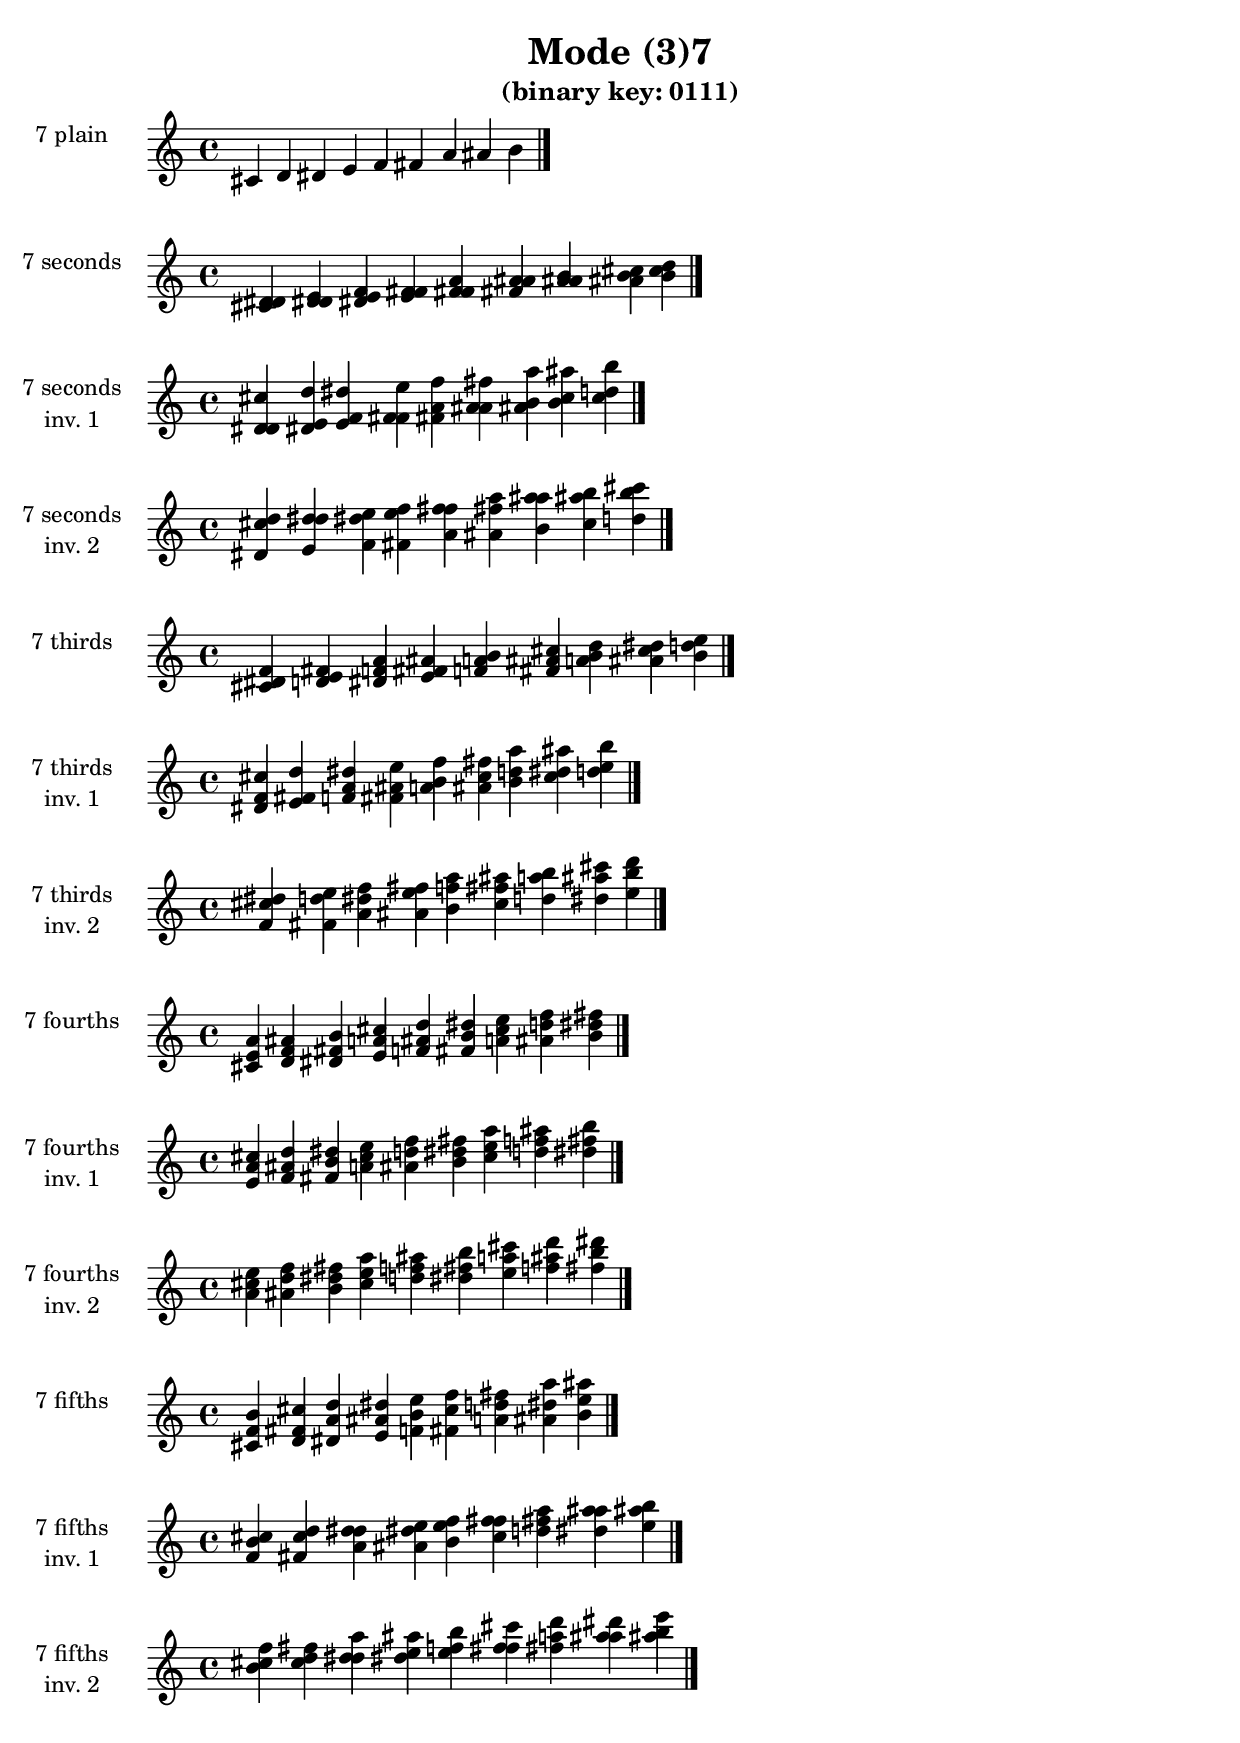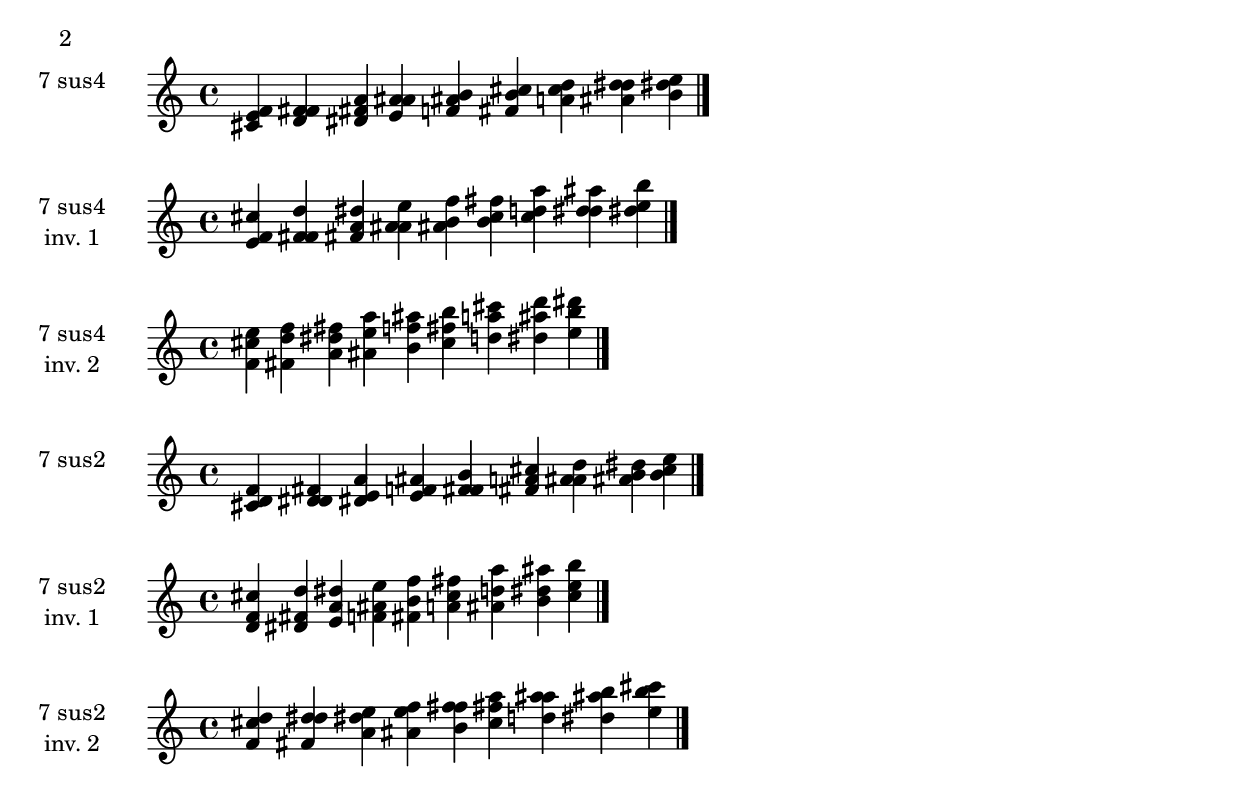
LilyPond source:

\version "2.19.0"

\header {
  title = "Mode (3)7"
  subtitle = "(binary key: 0111)"
 %% Remove default LilyPond tagline
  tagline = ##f
}

\paper {
  #(set-paper-size "a4")
}

global = {
  \key c \major
  \time 4/4
  \tempo 4=100
}

\book {
  \score {
    \new Staff \with {
      instrumentName =  \markup { \column {
         \hcenter-in #14 \line { 7 plain }
         \hcenter-in #14 \line {  } } }
      midiInstrument = "oboe"
    } { \accidentalStyle "default"
        \cadenzaOn cis' d' dis' e' f' fis' a' ais' b'  \cadenzaOff \bar "|." }
    \layout { }
  }
  \score {
    \new Staff \with {
      instrumentName =  \markup { \column {
         \hcenter-in #14 \line { 7 seconds }
         \hcenter-in #14 \line {  } } }
      midiInstrument = "oboe"
    } { \accidentalStyle "default"
        \cadenzaOn <cis' d' dis'> <d' dis' e'> <dis' e' f'> <e' f' fis'> <f' fis' a'> <fis' a' ais'> <a' ais' b'> <ais' b' cis''> <b' cis'' d''>  \cadenzaOff \bar "|." }
    \layout { }
  }
  \score {
    \new Staff \with {
      instrumentName =  \markup { \column {
         \hcenter-in #14 \line { 7 seconds }
         \hcenter-in #14 \line { inv. 1 } } }
      midiInstrument = "oboe"
    } { \accidentalStyle "default"
        \cadenzaOn <d' dis' cis''> <dis' e' d''> <e' f' dis''> <f' fis' e''> <fis' a' f''> <a' ais' fis''> <ais' b' a''> <b' cis'' ais''> <cis'' d'' b''>  \cadenzaOff \bar "|." }
    \layout { }
  }
  \score {
    \new Staff \with {
      instrumentName =  \markup { \column {
         \hcenter-in #14 \line { 7 seconds }
         \hcenter-in #14 \line { inv. 2 } } }
      midiInstrument = "oboe"
    } { \accidentalStyle "default"
        \cadenzaOn <dis' cis'' d''> <e' d'' dis''> <f' dis'' e''> <fis' e'' f''> <a' f'' fis''> <ais' fis'' a''> <b' a'' ais''> <cis'' ais'' b''> <d'' b'' cis'''>  \cadenzaOff \bar "|." }
    \layout { }
  }
  \score {
    \new Staff \with {
      instrumentName =  \markup { \column {
         \hcenter-in #14 \line { 7 thirds }
         \hcenter-in #14 \line {  } } }
      midiInstrument = "oboe"
    } { \accidentalStyle "default"
        \cadenzaOn <cis' dis' f'> <d' e' fis'> <dis' f' a'> <e' fis' ais'> <f' a' b'> <fis' ais' cis''> <a' b' d''> <ais' cis'' dis''> <b' d'' e''>  \cadenzaOff \bar "|." }
    \layout { }
  }
  \score {
    \new Staff \with {
      instrumentName =  \markup { \column {
         \hcenter-in #14 \line { 7 thirds }
         \hcenter-in #14 \line { inv. 1 } } }
      midiInstrument = "oboe"
    } { \accidentalStyle "default"
        \cadenzaOn <dis' f' cis''> <e' fis' d''> <f' a' dis''> <fis' ais' e''> <a' b' f''> <ais' cis'' fis''> <b' d'' a''> <cis'' dis'' ais''> <d'' e'' b''>  \cadenzaOff \bar "|." }
    \layout { }
  }
  \score {
    \new Staff \with {
      instrumentName =  \markup { \column {
         \hcenter-in #14 \line { 7 thirds }
         \hcenter-in #14 \line { inv. 2 } } }
      midiInstrument = "oboe"
    } { \accidentalStyle "default"
        \cadenzaOn <f' cis'' dis''> <fis' d'' e''> <a' dis'' f''> <ais' e'' fis''> <b' f'' a''> <cis'' fis'' ais''> <d'' a'' b''> <dis'' ais'' cis'''> <e'' b'' d'''>  \cadenzaOff \bar "|." }
    \layout { }
  }
  \score {
    \new Staff \with {
      instrumentName =  \markup { \column {
         \hcenter-in #14 \line { 7 fourths }
         \hcenter-in #14 \line {  } } }
      midiInstrument = "oboe"
    } { \accidentalStyle "default"
        \cadenzaOn <cis' e' a'> <d' f' ais'> <dis' fis' b'> <e' a' cis''> <f' ais' d''> <fis' b' dis''> <a' cis'' e''> <ais' d'' f''> <b' dis'' fis''>  \cadenzaOff \bar "|." }
    \layout { }
  }
  \score {
    \new Staff \with {
      instrumentName =  \markup { \column {
         \hcenter-in #14 \line { 7 fourths }
         \hcenter-in #14 \line { inv. 1 } } }
      midiInstrument = "oboe"
    } { \accidentalStyle "default"
        \cadenzaOn <e' a' cis''> <f' ais' d''> <fis' b' dis''> <a' cis'' e''> <ais' d'' f''> <b' dis'' fis''> <cis'' e'' a''> <d'' f'' ais''> <dis'' fis'' b''>  \cadenzaOff \bar "|." }
    \layout { }
  }
  \score {
    \new Staff \with {
      instrumentName =  \markup { \column {
         \hcenter-in #14 \line { 7 fourths }
         \hcenter-in #14 \line { inv. 2 } } }
      midiInstrument = "oboe"
    } { \accidentalStyle "default"
        \cadenzaOn <a' cis'' e''> <ais' d'' f''> <b' dis'' fis''> <cis'' e'' a''> <d'' f'' ais''> <dis'' fis'' b''> <e'' a'' cis'''> <f'' ais'' d'''> <fis'' b'' dis'''>  \cadenzaOff \bar "|." }
    \layout { }
  }
  \score {
    \new Staff \with {
      instrumentName =  \markup { \column {
         \hcenter-in #14 \line { 7 fifths }
         \hcenter-in #14 \line {  } } }
      midiInstrument = "oboe"
    } { \accidentalStyle "default"
        \cadenzaOn <cis' f' b'> <d' fis' cis''> <dis' a' d''> <e' ais' dis''> <f' b' e''> <fis' cis'' f''> <a' d'' fis''> <ais' dis'' a''> <b' e'' ais''>  \cadenzaOff \bar "|." }
    \layout { }
  }
  \score {
    \new Staff \with {
      instrumentName =  \markup { \column {
         \hcenter-in #14 \line { 7 fifths }
         \hcenter-in #14 \line { inv. 1 } } }
      midiInstrument = "oboe"
    } { \accidentalStyle "default"
        \cadenzaOn <f' b' cis''> <fis' cis'' d''> <a' d'' dis''> <ais' dis'' e''> <b' e'' f''> <cis'' f'' fis''> <d'' fis'' a''> <dis'' a'' ais''> <e'' ais'' b''>  \cadenzaOff \bar "|." }
    \layout { }
  }
  \score {
    \new Staff \with {
      instrumentName =  \markup { \column {
         \hcenter-in #14 \line { 7 fifths }
         \hcenter-in #14 \line { inv. 2 } } }
      midiInstrument = "oboe"
    } { \accidentalStyle "default"
        \cadenzaOn <b' cis'' f''> <cis'' d'' fis''> <d'' dis'' a''> <dis'' e'' ais''> <e'' f'' b''> <f'' fis'' cis'''> <fis'' a'' d'''> <a'' ais'' dis'''> <ais'' b'' e'''>  \cadenzaOff \bar "|." }
    \layout { }
  }
  \score {
    \new Staff \with {
      instrumentName =  \markup { \column {
         \hcenter-in #14 \line { 7 sus4 }
         \hcenter-in #14 \line {  } } }
      midiInstrument = "oboe"
    } { \accidentalStyle "default"
        \cadenzaOn <cis' e' f'> <d' f' fis'> <dis' fis' a'> <e' a' ais'> <f' ais' b'> <fis' b' cis''> <a' cis'' d''> <ais' d'' dis''> <b' dis'' e''>  \cadenzaOff \bar "|." }
    \layout { }
  }
  \score {
    \new Staff \with {
      instrumentName =  \markup { \column {
         \hcenter-in #14 \line { 7 sus4 }
         \hcenter-in #14 \line { inv. 1 } } }
      midiInstrument = "oboe"
    } { \accidentalStyle "default"
        \cadenzaOn <e' f' cis''> <f' fis' d''> <fis' a' dis''> <a' ais' e''> <ais' b' f''> <b' cis'' fis''> <cis'' d'' a''> <d'' dis'' ais''> <dis'' e'' b''>  \cadenzaOff \bar "|." }
    \layout { }
  }
  \score {
    \new Staff \with {
      instrumentName =  \markup { \column {
         \hcenter-in #14 \line { 7 sus4 }
         \hcenter-in #14 \line { inv. 2 } } }
      midiInstrument = "oboe"
    } { \accidentalStyle "default"
        \cadenzaOn <f' cis'' e''> <fis' d'' f''> <a' dis'' fis''> <ais' e'' a''> <b' f'' ais''> <cis'' fis'' b''> <d'' a'' cis'''> <dis'' ais'' d'''> <e'' b'' dis'''>  \cadenzaOff \bar "|." }
    \layout { }
  }
  \score {
    \new Staff \with {
      instrumentName =  \markup { \column {
         \hcenter-in #14 \line { 7 sus2 }
         \hcenter-in #14 \line {  } } }
      midiInstrument = "oboe"
    } { \accidentalStyle "default"
        \cadenzaOn <cis' d' f'> <d' dis' fis'> <dis' e' a'> <e' f' ais'> <f' fis' b'> <fis' a' cis''> <a' ais' d''> <ais' b' dis''> <b' cis'' e''>  \cadenzaOff \bar "|." }
    \layout { }
  }
  \score {
    \new Staff \with {
      instrumentName =  \markup { \column {
         \hcenter-in #14 \line { 7 sus2 }
         \hcenter-in #14 \line { inv. 1 } } }
      midiInstrument = "oboe"
    } { \accidentalStyle "default"
        \cadenzaOn <d' f' cis''> <dis' fis' d''> <e' a' dis''> <f' ais' e''> <fis' b' f''> <a' cis'' fis''> <ais' d'' a''> <b' dis'' ais''> <cis'' e'' b''>  \cadenzaOff \bar "|." }
    \layout { }
  }
  \score {
    \new Staff \with {
      instrumentName =  \markup { \column {
         \hcenter-in #14 \line { 7 sus2 }
         \hcenter-in #14 \line { inv. 2 } } }
      midiInstrument = "oboe"
    } { \accidentalStyle "default"
        \cadenzaOn <f' cis'' d''> <fis' d'' dis''> <a' dis'' e''> <ais' e'' f''> <b' f'' fis''> <cis'' fis'' a''> <d'' a'' ais''> <dis'' ais'' b''> <e'' b'' cis'''>  \cadenzaOff \bar "|." }
    \layout { }
  }
}

\book {
  \bookOutputSuffix "plain_"
  \score {
    \new Staff \with {
      instrumentName =  \markup { \column {
         \hcenter-in #14 \line { 7 plain }
         \hcenter-in #14 \line {  } } }
      midiInstrument = "oboe"
    } { \accidentalStyle "default"
        \cadenzaOn cis' d' dis' e' f' fis' a' ais' b'  \cadenzaOff \bar "|." }
    \midi { }
  }
}
\book {
  \bookOutputSuffix "seconds_"
  \score {
    \new Staff \with {
      instrumentName =  \markup { \column {
         \hcenter-in #14 \line { 7 seconds }
         \hcenter-in #14 \line {  } } }
      midiInstrument = "oboe"
    } { \accidentalStyle "default"
        \cadenzaOn <cis' d' dis'> <d' dis' e'> <dis' e' f'> <e' f' fis'> <f' fis' a'> <fis' a' ais'> <a' ais' b'> <ais' b' cis''> <b' cis'' d''>  \cadenzaOff \bar "|." }
    \midi { }
  }
}
\book {
  \bookOutputSuffix "seconds_inv. 1"
  \score {
    \new Staff \with {
      instrumentName =  \markup { \column {
         \hcenter-in #14 \line { 7 seconds }
         \hcenter-in #14 \line { inv. 1 } } }
      midiInstrument = "oboe"
    } { \accidentalStyle "default"
        \cadenzaOn <d' dis' cis''> <dis' e' d''> <e' f' dis''> <f' fis' e''> <fis' a' f''> <a' ais' fis''> <ais' b' a''> <b' cis'' ais''> <cis'' d'' b''>  \cadenzaOff \bar "|." }
    \midi { }
  }
}
\book {
  \bookOutputSuffix "seconds_inv. 2"
  \score {
    \new Staff \with {
      instrumentName =  \markup { \column {
         \hcenter-in #14 \line { 7 seconds }
         \hcenter-in #14 \line { inv. 2 } } }
      midiInstrument = "oboe"
    } { \accidentalStyle "default"
        \cadenzaOn <dis' cis'' d''> <e' d'' dis''> <f' dis'' e''> <fis' e'' f''> <a' f'' fis''> <ais' fis'' a''> <b' a'' ais''> <cis'' ais'' b''> <d'' b'' cis'''>  \cadenzaOff \bar "|." }
    \midi { }
  }
}
\book {
  \bookOutputSuffix "thirds_"
  \score {
    \new Staff \with {
      instrumentName =  \markup { \column {
         \hcenter-in #14 \line { 7 thirds }
         \hcenter-in #14 \line {  } } }
      midiInstrument = "oboe"
    } { \accidentalStyle "default"
        \cadenzaOn <cis' dis' f'> <d' e' fis'> <dis' f' a'> <e' fis' ais'> <f' a' b'> <fis' ais' cis''> <a' b' d''> <ais' cis'' dis''> <b' d'' e''>  \cadenzaOff \bar "|." }
    \midi { }
  }
}
\book {
  \bookOutputSuffix "thirds_inv. 1"
  \score {
    \new Staff \with {
      instrumentName =  \markup { \column {
         \hcenter-in #14 \line { 7 thirds }
         \hcenter-in #14 \line { inv. 1 } } }
      midiInstrument = "oboe"
    } { \accidentalStyle "default"
        \cadenzaOn <dis' f' cis''> <e' fis' d''> <f' a' dis''> <fis' ais' e''> <a' b' f''> <ais' cis'' fis''> <b' d'' a''> <cis'' dis'' ais''> <d'' e'' b''>  \cadenzaOff \bar "|." }
    \midi { }
  }
}
\book {
  \bookOutputSuffix "thirds_inv. 2"
  \score {
    \new Staff \with {
      instrumentName =  \markup { \column {
         \hcenter-in #14 \line { 7 thirds }
         \hcenter-in #14 \line { inv. 2 } } }
      midiInstrument = "oboe"
    } { \accidentalStyle "default"
        \cadenzaOn <f' cis'' dis''> <fis' d'' e''> <a' dis'' f''> <ais' e'' fis''> <b' f'' a''> <cis'' fis'' ais''> <d'' a'' b''> <dis'' ais'' cis'''> <e'' b'' d'''>  \cadenzaOff \bar "|." }
    \midi { }
  }
}
\book {
  \bookOutputSuffix "fourths_"
  \score {
    \new Staff \with {
      instrumentName =  \markup { \column {
         \hcenter-in #14 \line { 7 fourths }
         \hcenter-in #14 \line {  } } }
      midiInstrument = "oboe"
    } { \accidentalStyle "default"
        \cadenzaOn <cis' e' a'> <d' f' ais'> <dis' fis' b'> <e' a' cis''> <f' ais' d''> <fis' b' dis''> <a' cis'' e''> <ais' d'' f''> <b' dis'' fis''>  \cadenzaOff \bar "|." }
    \midi { }
  }
}
\book {
  \bookOutputSuffix "fourths_inv. 1"
  \score {
    \new Staff \with {
      instrumentName =  \markup { \column {
         \hcenter-in #14 \line { 7 fourths }
         \hcenter-in #14 \line { inv. 1 } } }
      midiInstrument = "oboe"
    } { \accidentalStyle "default"
        \cadenzaOn <e' a' cis''> <f' ais' d''> <fis' b' dis''> <a' cis'' e''> <ais' d'' f''> <b' dis'' fis''> <cis'' e'' a''> <d'' f'' ais''> <dis'' fis'' b''>  \cadenzaOff \bar "|." }
    \midi { }
  }
}
\book {
  \bookOutputSuffix "fourths_inv. 2"
  \score {
    \new Staff \with {
      instrumentName =  \markup { \column {
         \hcenter-in #14 \line { 7 fourths }
         \hcenter-in #14 \line { inv. 2 } } }
      midiInstrument = "oboe"
    } { \accidentalStyle "default"
        \cadenzaOn <a' cis'' e''> <ais' d'' f''> <b' dis'' fis''> <cis'' e'' a''> <d'' f'' ais''> <dis'' fis'' b''> <e'' a'' cis'''> <f'' ais'' d'''> <fis'' b'' dis'''>  \cadenzaOff \bar "|." }
    \midi { }
  }
}
\book {
  \bookOutputSuffix "fifths_"
  \score {
    \new Staff \with {
      instrumentName =  \markup { \column {
         \hcenter-in #14 \line { 7 fifths }
         \hcenter-in #14 \line {  } } }
      midiInstrument = "oboe"
    } { \accidentalStyle "default"
        \cadenzaOn <cis' f' b'> <d' fis' cis''> <dis' a' d''> <e' ais' dis''> <f' b' e''> <fis' cis'' f''> <a' d'' fis''> <ais' dis'' a''> <b' e'' ais''>  \cadenzaOff \bar "|." }
    \midi { }
  }
}
\book {
  \bookOutputSuffix "fifths_inv. 1"
  \score {
    \new Staff \with {
      instrumentName =  \markup { \column {
         \hcenter-in #14 \line { 7 fifths }
         \hcenter-in #14 \line { inv. 1 } } }
      midiInstrument = "oboe"
    } { \accidentalStyle "default"
        \cadenzaOn <f' b' cis''> <fis' cis'' d''> <a' d'' dis''> <ais' dis'' e''> <b' e'' f''> <cis'' f'' fis''> <d'' fis'' a''> <dis'' a'' ais''> <e'' ais'' b''>  \cadenzaOff \bar "|." }
    \midi { }
  }
}
\book {
  \bookOutputSuffix "fifths_inv. 2"
  \score {
    \new Staff \with {
      instrumentName =  \markup { \column {
         \hcenter-in #14 \line { 7 fifths }
         \hcenter-in #14 \line { inv. 2 } } }
      midiInstrument = "oboe"
    } { \accidentalStyle "default"
        \cadenzaOn <b' cis'' f''> <cis'' d'' fis''> <d'' dis'' a''> <dis'' e'' ais''> <e'' f'' b''> <f'' fis'' cis'''> <fis'' a'' d'''> <a'' ais'' dis'''> <ais'' b'' e'''>  \cadenzaOff \bar "|." }
    \midi { }
  }
}
\book {
  \bookOutputSuffix "sus4_"
  \score {
    \new Staff \with {
      instrumentName =  \markup { \column {
         \hcenter-in #14 \line { 7 sus4 }
         \hcenter-in #14 \line {  } } }
      midiInstrument = "oboe"
    } { \accidentalStyle "default"
        \cadenzaOn <cis' e' f'> <d' f' fis'> <dis' fis' a'> <e' a' ais'> <f' ais' b'> <fis' b' cis''> <a' cis'' d''> <ais' d'' dis''> <b' dis'' e''>  \cadenzaOff \bar "|." }
    \midi { }
  }
}
\book {
  \bookOutputSuffix "sus4_inv. 1"
  \score {
    \new Staff \with {
      instrumentName =  \markup { \column {
         \hcenter-in #14 \line { 7 sus4 }
         \hcenter-in #14 \line { inv. 1 } } }
      midiInstrument = "oboe"
    } { \accidentalStyle "default"
        \cadenzaOn <e' f' cis''> <f' fis' d''> <fis' a' dis''> <a' ais' e''> <ais' b' f''> <b' cis'' fis''> <cis'' d'' a''> <d'' dis'' ais''> <dis'' e'' b''>  \cadenzaOff \bar "|." }
    \midi { }
  }
}
\book {
  \bookOutputSuffix "sus4_inv. 2"
  \score {
    \new Staff \with {
      instrumentName =  \markup { \column {
         \hcenter-in #14 \line { 7 sus4 }
         \hcenter-in #14 \line { inv. 2 } } }
      midiInstrument = "oboe"
    } { \accidentalStyle "default"
        \cadenzaOn <f' cis'' e''> <fis' d'' f''> <a' dis'' fis''> <ais' e'' a''> <b' f'' ais''> <cis'' fis'' b''> <d'' a'' cis'''> <dis'' ais'' d'''> <e'' b'' dis'''>  \cadenzaOff \bar "|." }
    \midi { }
  }
}
\book {
  \bookOutputSuffix "sus2_"
  \score {
    \new Staff \with {
      instrumentName =  \markup { \column {
         \hcenter-in #14 \line { 7 sus2 }
         \hcenter-in #14 \line {  } } }
      midiInstrument = "oboe"
    } { \accidentalStyle "default"
        \cadenzaOn <cis' d' f'> <d' dis' fis'> <dis' e' a'> <e' f' ais'> <f' fis' b'> <fis' a' cis''> <a' ais' d''> <ais' b' dis''> <b' cis'' e''>  \cadenzaOff \bar "|." }
    \midi { }
  }
}
\book {
  \bookOutputSuffix "sus2_inv. 1"
  \score {
    \new Staff \with {
      instrumentName =  \markup { \column {
         \hcenter-in #14 \line { 7 sus2 }
         \hcenter-in #14 \line { inv. 1 } } }
      midiInstrument = "oboe"
    } { \accidentalStyle "default"
        \cadenzaOn <d' f' cis''> <dis' fis' d''> <e' a' dis''> <f' ais' e''> <fis' b' f''> <a' cis'' fis''> <ais' d'' a''> <b' dis'' ais''> <cis'' e'' b''>  \cadenzaOff \bar "|." }
    \midi { }
  }
}
\book {
  \bookOutputSuffix "sus2_inv. 2"
  \score {
    \new Staff \with {
      instrumentName =  \markup { \column {
         \hcenter-in #14 \line { 7 sus2 }
         \hcenter-in #14 \line { inv. 2 } } }
      midiInstrument = "oboe"
    } { \accidentalStyle "default"
        \cadenzaOn <f' cis'' d''> <fis' d'' dis''> <a' dis'' e''> <ais' e'' f''> <b' f'' fis''> <cis'' fis'' a''> <d'' a'' ais''> <dis'' ais'' b''> <e'' b'' cis'''>  \cadenzaOff \bar "|." }
    \midi { }
  }
}
